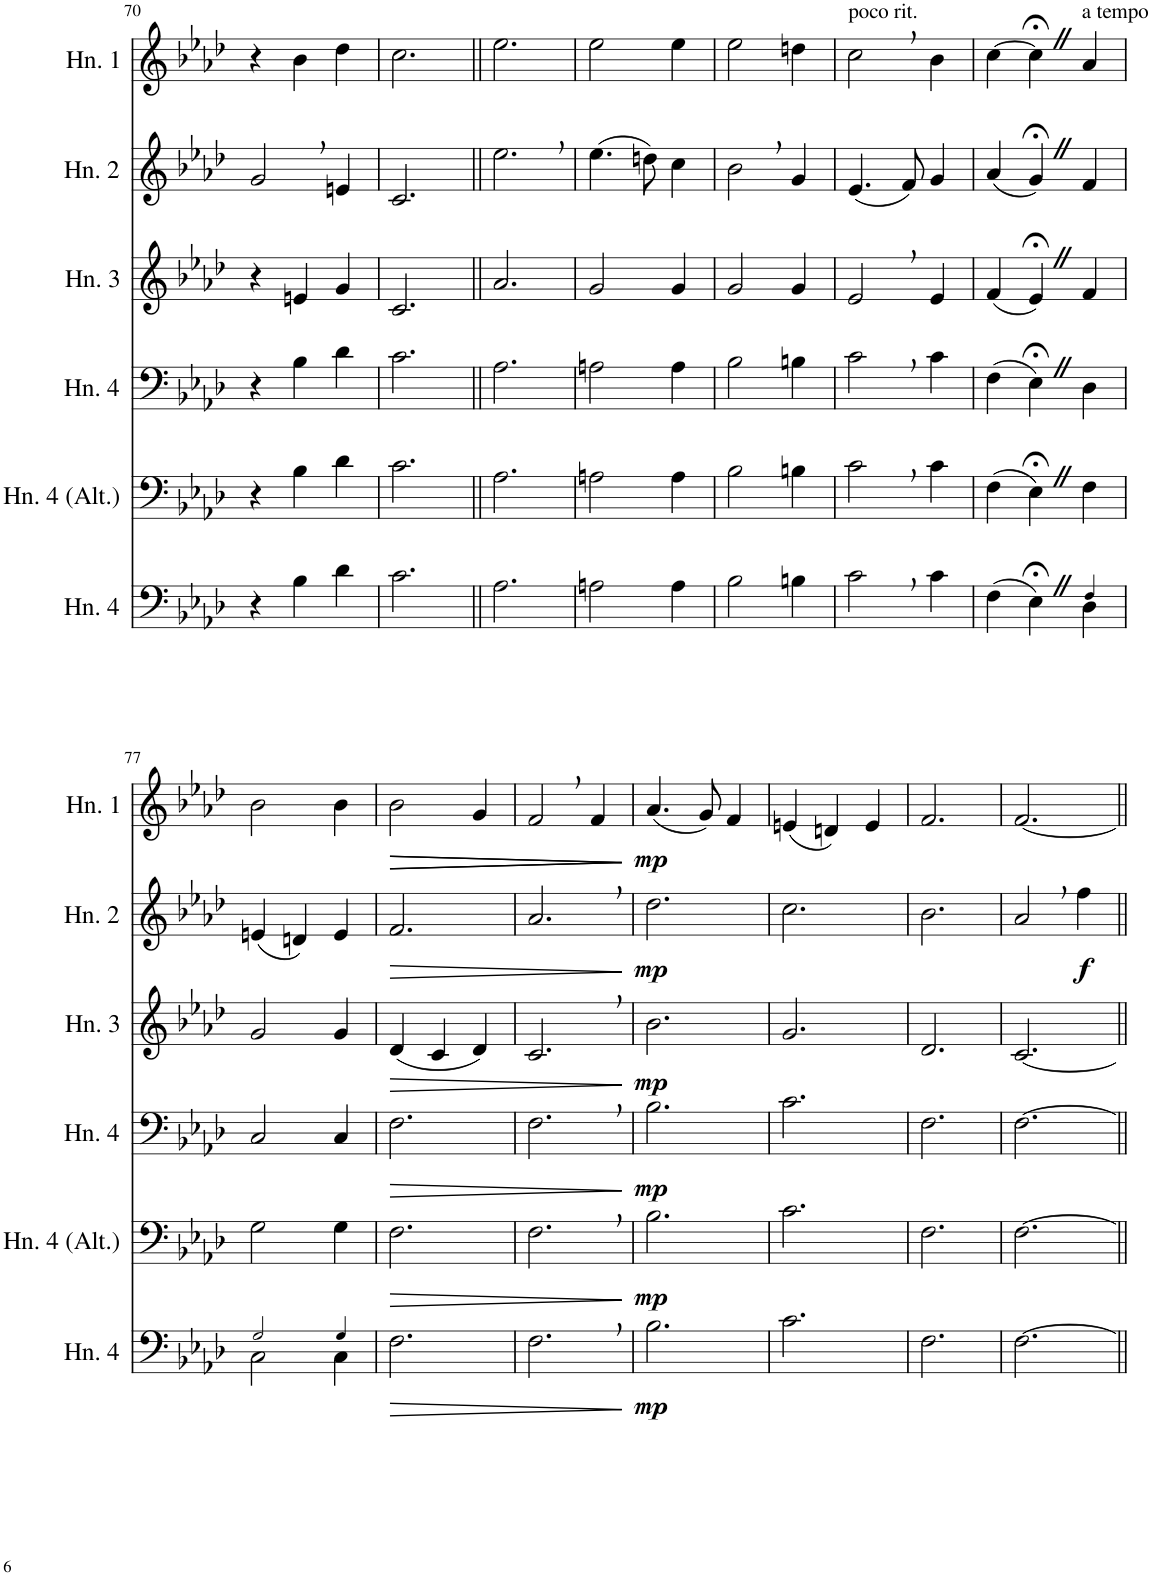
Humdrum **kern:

**kern	**dynam	**kern	**dynam	**kern	**dynam	**kern	**dynam	**kern	**dynam	**kern	**dynam
*part6	*part6	*part5	*part5	*part4	*part4	*part3	*part3	*part2	*part2	*part1	*part1
*staff6	*staff6	*staff5	*staff5	*staff4	*staff4	*staff3	*staff3	*staff2	*staff2	*staff1	*staff1
*I"Horn 4	*	*I"Horn 4 (Alt.)	*	*I"Horn 4	*	*I"Horn 3	*	*I"Horn 2	*	*I"Horn 1	*
*I'Hn. 4	*	*I'Hn. 4 (Alt.)	*	*I'Hn. 4	*	*I'Hn. 3	*	*I'Hn. 2	*	*I'Hn. 1	*
!!LO:PB:g=z
*clefF4	*	*clefF4	*	*clefF4	*	*clefG2	*	*clefG2	*	*clefG2	*
*Trd4c7	*	*Trd4c7	*	*Trd4c7	*	*Trd4c7	*	*Trd4c7	*	*Trd4c7	*
*k[b-e-a-d-]	*	*k[b-e-a-d-]	*	*k[b-e-a-d-]	*	*k[b-e-a-d-]	*	*k[b-e-a-d-]	*	*k[b-e-a-d-]	*
*M3/4	*	*M3/4	*	*M3/4	*	*M3/4	*	*M3/4	*	*M3/4	*
=70	=70	=70	=70	=70	=70	=70	=70	=70	=70	=70	=70
4r	.	4r	.	4r	.	4r	.	2g,/	.	4r	.
4B-\	.	4B-\	.	4B-\	.	4en/	.	.	.	4b-\	.
4d-\	.	4d-\	.	4d-\	.	4g/	.	4en/	.	4dd-\	.
=71	=71	=71	=71	=71	=71	=71	=71	=71	=71	=71	=71
2.c\	.	2.c\	.	2.c\	.	2.c/	.	2.c/	.	2.cc\	.
=72||	=72||	=72||	=72||	=72||	=72||	=72||	=72||	=72||	=72||	=72||	=72||
2.A-\	.	2.A-\	.	2.A-\	.	2.a-/	.	2.ee-,\	.	2.ee-\	.
=73	=73	=73	=73	=73	=73	=73	=73	=73	=73	=73	=73
2An\	.	2An\	.	2An\	.	2g/	.	(4.ee-\	.	2ee-\	.
.	.	.	.	.	.	.	.	8ddn\)	.	.	.
4A\	.	4A\	.	4A\	.	4g/	.	4cc\	.	4ee-\	.
=74	=74	=74	=74	=74	=74	=74	=74	=74	=74	=74	=74
2B-\	.	2B-\	.	2B-\	.	2g/	.	2b-,\	.	2ee-\	.
4Bn\	.	4Bn\	.	4Bn\	.	4g/	.	4g/	.	4ddn\	.
=75	=75	=75	=75	=75	=75	=75	=75	=75	=75	=75	=75
!	!	!	!	!	!	!	!	!	!	!LO:TX:a:t=poco rit.	!
2c,\	.	2c,\	.	2c,\	.	2e-,/	.	(4.e-/	.	2cc,\	.
.	.	.	.	.	.	.	.	8f/)	.	.	.
4c\	.	4c\	.	4c\	.	4e-/	.	4g/	.	4b-\	.
=76	=76	=76	=76	=76	=76	=76	=76	=76	=76	=76	=76
*^	*	*	*	*	*	*	*	*	*	*	*
(4F\	2ryy	.	(4F\	.	(4F\	.	(4f/	.	(4a-/	.	[4cc\	.
4E-;<Z\)	.	.	4E-;<Z\)	.	4E-;<Z\)	.	4e-;<Z/)	.	4g;<Z/)	.	4cc;<Z\]	.
!	!	!	!	!	!	!	!	!	!	!	!LO:TX:a:t=a tempo	!
4F!/	4D-\	.	4F\	.	4D-\	.	4f/	.	4f/	.	4a-/	.
!!LO:LB:g=z
=77	=77	=77	=77	=77	=77	=77	=77	=77	=77	=77	=77	=77
2G!/	2C\	.	2G\	.	2C/	.	2g/	.	(4en/	.	2b-\	.
.	.	.	.	.	.	.	.	.	4dn/)	.	.	.
4G!/	4C\	.	4G\	.	4C/	.	4g/	.	4e/	.	4b-\	.
=78	=78	=78	=78	=78	=78	=78	=78	=78	=78	=78	=78	=78
!	!	!LO:HP:b	!	!LO:HP:b	!	!LO:HP:b	!	!LO:HP:b	!	!LO:HP:b	!	!LO:HP:b
*v	*v	*	*	*	*	*	*	*	*	*	*	*
2.F\	>	2.F\	>	2.F\	>	(4d-/	>	2.f/	>	2b-\	>
.	.	.	.	.	.	4c/	.	.	.	.	.
!	!	!	!	!	!	!	!	!	!	!	!LO:HP:b
.	.	.	.	.	.	4d-/)	.	.	.	4g/	>
=79	=79	=79	=79	=79	=79	=79	=79	=79	=79	=79	=79
2.F,\	.	2.F,\	.	2.F,\	.	2.c,/	.	2.a-,/	.	2f,/	.
.	.	.	.	.	.	.	.	.	.	4f/	.
.	]	.	]	.	]	.	]	.	]	.	] ]
=80	=80	=80	=80	=80	=80	=80	=80	=80	=80	=80	=80
!	!LO:DY:b	!	!LO:DY:b	!	!LO:DY:b	!	!LO:DY:b	!	!LO:DY:b	!	!LO:DY:b
2.B-\	mp	2.B-\	mp	2.B-\	mp	2.b-\	mp	2.dd-\	mp	(4.a-/	mp
.	.	.	.	.	.	.	.	.	.	8g/)	.
.	.	.	.	.	.	.	.	.	.	4f/	.
=81	=81	=81	=81	=81	=81	=81	=81	=81	=81	=81	=81
2.c\	.	2.c\	.	2.c\	.	2.g/	.	2.cc\	.	(4en/	.
.	.	.	.	.	.	.	.	.	.	4dn/)	.
.	.	.	.	.	.	.	.	.	.	4e/	.
=82	=82	=82	=82	=82	=82	=82	=82	=82	=82	=82	=82
2.F\	.	2.F\	.	2.F\	.	2.d-/	.	2.b-\	.	2.f/	.
=83	=83	=83	=83	=83	=83	=83	=83	=83	=83	=83	=83
[2.F\	.	[2.F\	.	[2.F\	.	[2.c/	.	2a-,/	.	[2.f/	.
!	!	!	!	!	!	!	!	!	!LO:DY:b	!	!
.	.	.	.	.	.	.	.	4ff\	f	.	.
=||	=||	=||	=||	=||	=||	=||	=||	=||	=||	=||	=||
*-	*-	*-	*-	*-	*-	*-	*-	*-	*-	*-	*-
